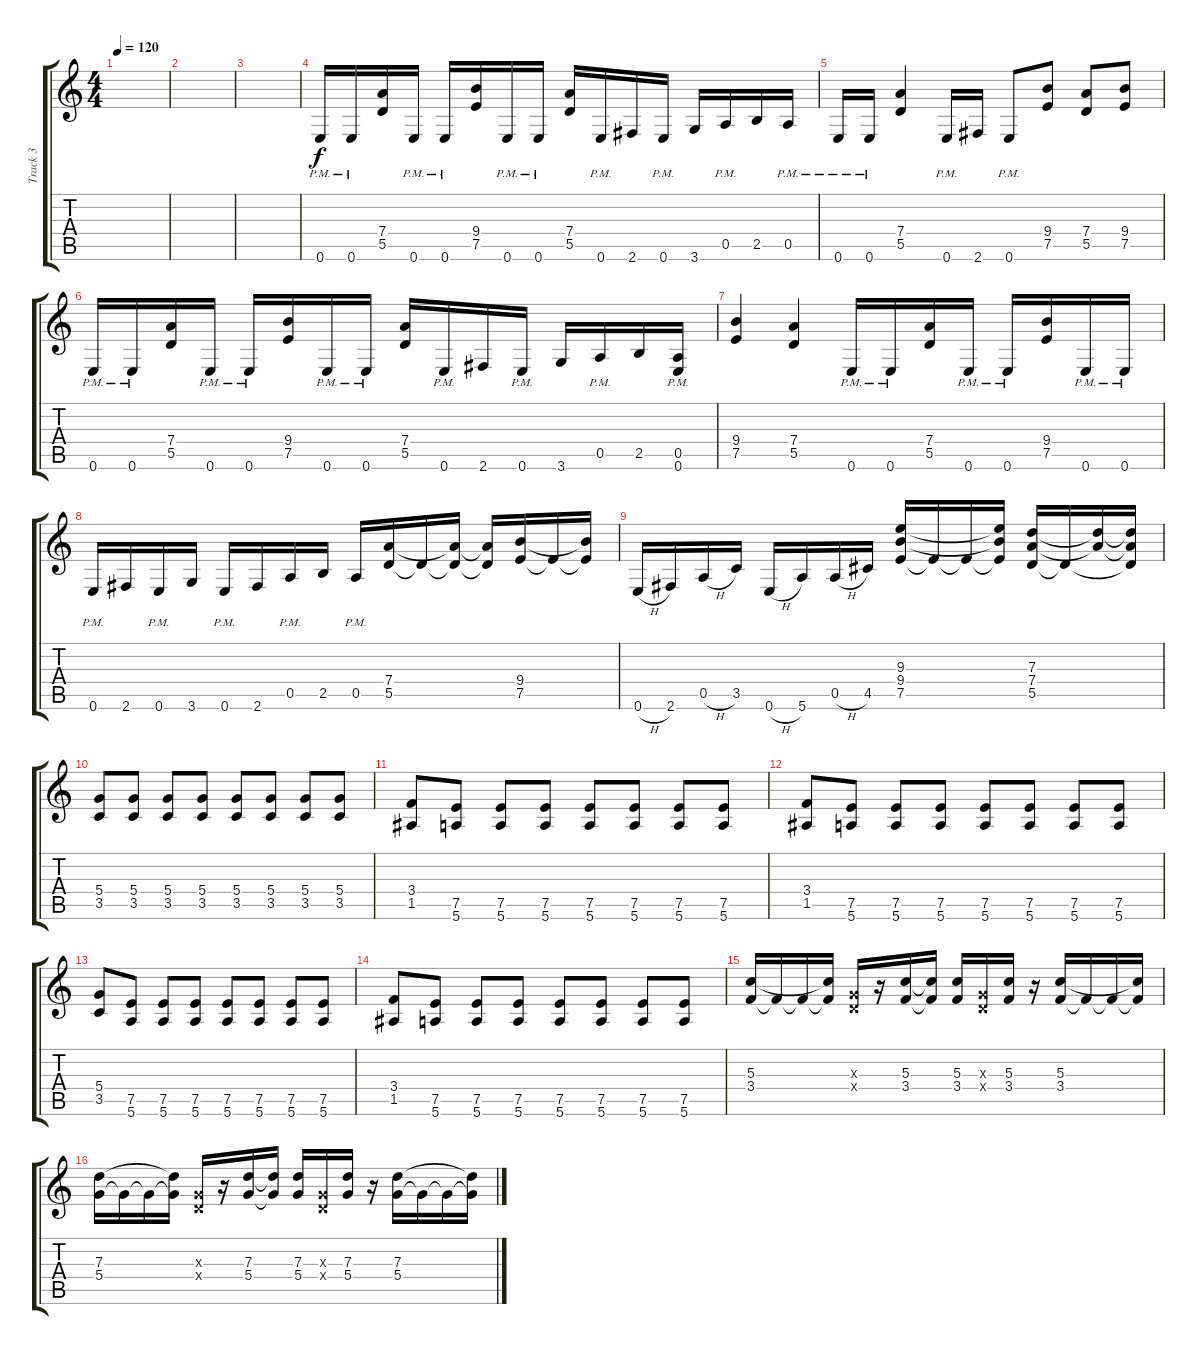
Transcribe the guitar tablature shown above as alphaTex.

\track ("Track 3" "Track 3") {instrument distortionguitar}
\staff {score tabs}
\tuning (E4 B3 G3 D3 A2 E2) {hide}
\ts (4 4)
\tempo 120
\clef g2
\ks c
|
|
|
0.6{pm}.16 0.6{pm}.16 (7.4 5.5).16 0.6{pm}.16 0.6{pm}.16 (9.4 7.5).16 0.6{pm}.16 0.6{pm}.16 (7.4 5.5).16 0.6{pm}.16 2.6.16 0.6{pm}.16 3.6.16 0.5{pm}.16 2.5.16 0.5{pm}.16 |
0.6{pm}.16 0.6{pm}.16 (7.4 5.5).4 0.6{pm}.16 2.6.16 0.6{pm}.8 (9.4 7.5).8 (7.4 5.5).8 (9.4 7.5).8 |
0.6{pm}.16 0.6{pm}.16 (7.4 5.5).16 0.6{pm}.16 0.6{pm}.16 (9.4 7.5).16 0.6{pm}.16 0.6{pm}.16 (7.4 5.5).16 0.6{pm}.16 2.6.16 0.6{pm}.16 3.6.16 0.5{pm}.16 2.5.16 (0.5{pm} 0.6).16 |
(9.4 7.5).4 (7.4 5.5).4 0.6{pm}.16 0.6{pm}.16 (7.4 5.5).16 0.6{pm}.16 0.6{pm}.16 (9.4 7.5).16 0.6{pm}.16 0.6{pm}.16 |
0.6{pm}.16 2.6.16 0.6{pm}.16 3.6.16 0.6{pm}.16 2.6.16 0.5{pm}.16 2.5.16 0.5{pm}.16 (7.4 5.5).16 5.5{t}.16 (7.4{t} 5.5{t}).16 (7.4{t} 5.5{t}).16 (9.4 7.5).16 7.5{t}.16 (9.4{t} 7.5{t}).16 |
0.6{h}.16 2.6.16 0.5{h}.16 3.5.16 0.6{h}.16 5.6.16 0.5{h}.16 4.5.16 (9.3 9.4 7.5).16 7.5{t}.16 7.5{t}.16 (9.3{t} 9.4{t} 7.5{t}).16 (7.3 7.4 5.5).16 5.5{t}.16 (7.3{t} 7.4{t}).16 (7.3{t} 7.4{t} 5.5{t}).16 |
(5.4 3.5).8 (5.4 3.5).8 (5.4 3.5).8 (5.4 3.5).8 (5.4 3.5).8 (5.4 3.5).8 (5.4 3.5).8 (5.4 3.5).8 |
(3.4 1.5).8 (7.5 5.6).8 (7.5 5.6).8 (7.5 5.6).8 (7.5 5.6).8 (7.5 5.6).8 (7.5 5.6).8 (7.5 5.6).8 |
(3.4 1.5).8 (7.5 5.6).8 (7.5 5.6).8 (7.5 5.6).8 (7.5 5.6).8 (7.5 5.6).8 (7.5 5.6).8 (7.5 5.6).8 |
(5.4 3.5).8 (7.5 5.6).8 (7.5 5.6).8 (7.5 5.6).8 (7.5 5.6).8 (7.5 5.6).8 (7.5 5.6).8 (7.5 5.6).8 |
(3.4 1.5).8 (7.5 5.6).8 (7.5 5.6).8 (7.5 5.6).8 (7.5 5.6).8 (7.5 5.6).8 (7.5 5.6).8 (7.5 5.6).8 |
(5.3 3.4).16 3.4{t}.16 3.4{t}.16 (5.3{t} 3.4{t}).16 (0.3{x} 0.4{x}).16 r.16 (5.3 3.4).16 (5.3{t} 3.4{t}).16 (5.3 3.4).16 (0.3{x} 0.4{x}).16 (5.3 3.4).16 r.16 (5.3 3.4).16 3.4{t}.16 3.4{t}.16 (5.3{t} 3.4{t}).16 |
(7.3 5.4).16 5.4{t}.16 5.4{t}.16 (7.3{t} 5.4{t}).16 (0.3{x} 0.4{x}).16 r.16 (7.3 5.4).16 (7.3{t} 5.4{t}).16 (7.3 5.4).16 (0.3{x} 0.4{x}).16 (7.3 5.4).16 r.16 (7.3 5.4).16 5.4{t}.16 5.4{t}.16 (7.3{t} 5.4{t}).16
